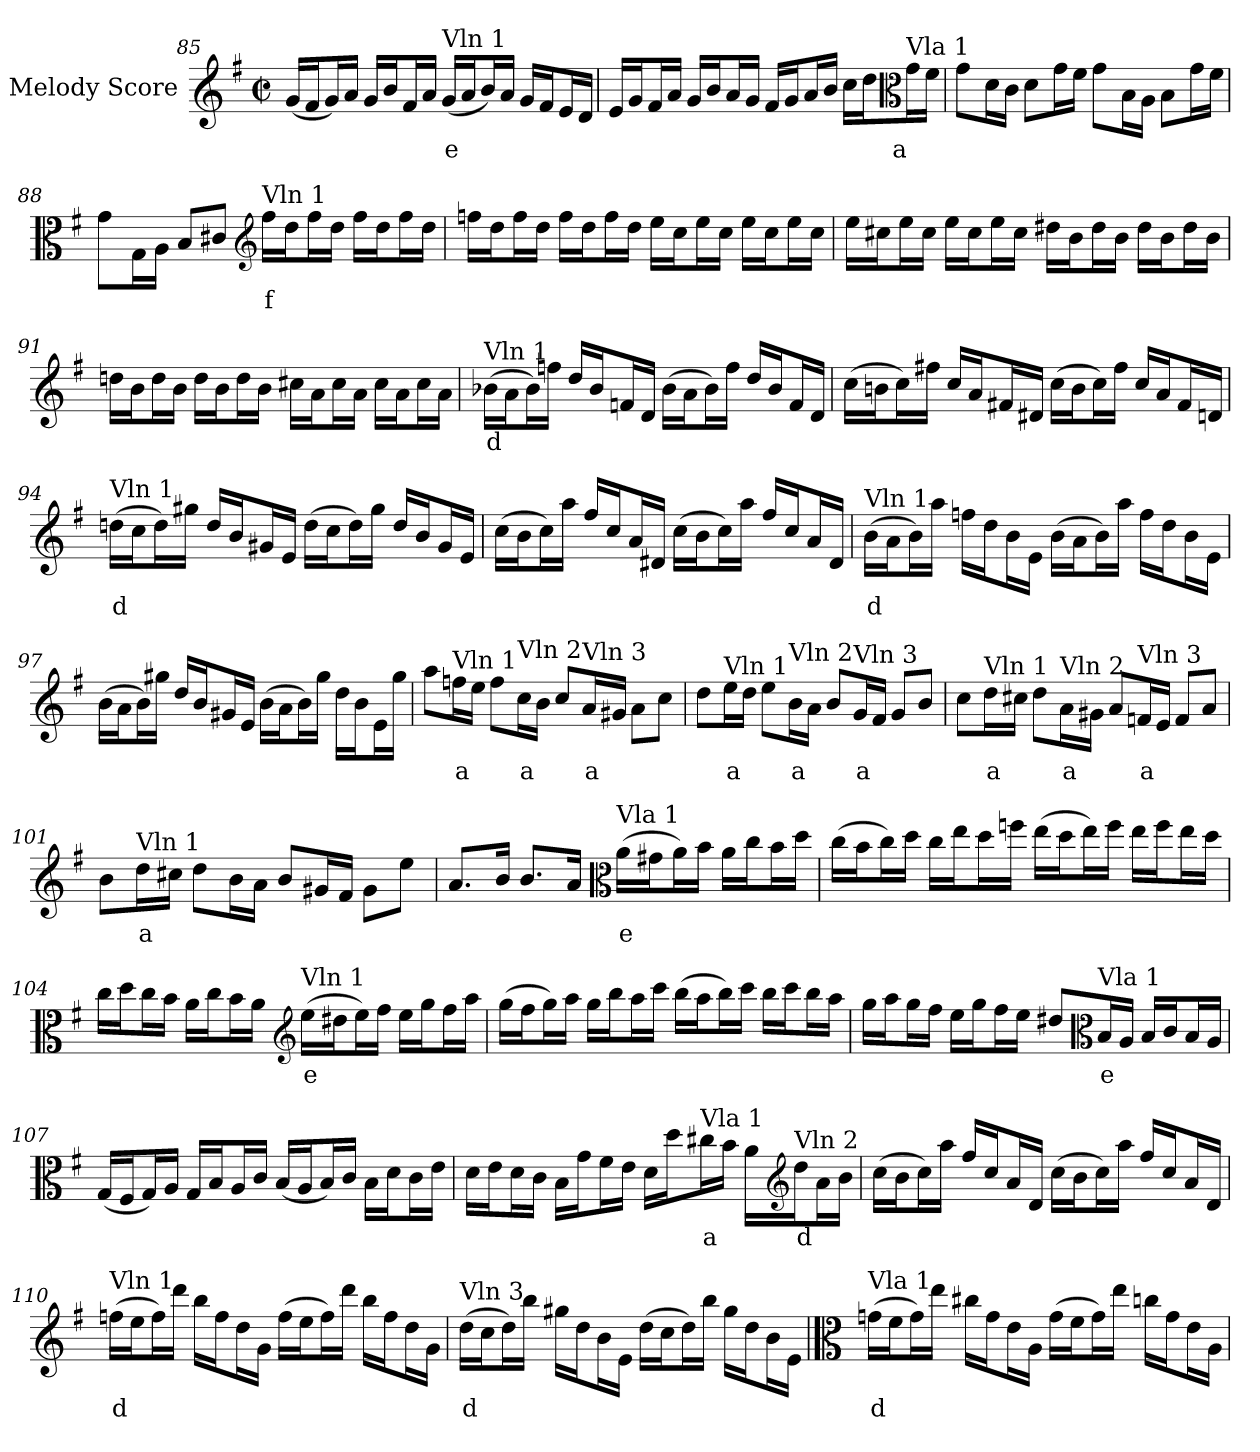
**kern	**text
*part1	*part1
*staff1	*staff1
*I"Melody Score	*
*clefG2	*
*k[f#]	*
*M4/4	*
*met(c|)	*
=85	=85
(16g/LL	.
16f#/J	.
16g/L)	.
16a/JJ	.
16g/LL	.
16b/J	.
16f#/L	.
16a/JJ	.
!LO:TX:a:t=Vln 1	!
!	!LO:LY:b:color=#FF0000
(16g/LL	e
16a/J	.
16b/L)	.
16a/JJ	.
16g/LL	.
16f#/J	.
16e/L	.
16d/JJ	.
=86	=86
16e/LL	.
16g/J	.
16f#/L	.
16a/JJ	.
16g/LL	.
16b/J	.
16a/L	.
16g/JJ	.
16f#/LL	.
16g/J	.
16a/L	.
16b/JJ	.
16cc\LL	.
16dd\J	.
*clefC3	*
!LO:TX:a:t=Vla 1	!
!	!LO:LY:b:color=#FF0000
16g\L	a
16f#\JJ	.
=87	=87
8g\L	.
16d\L	.
16c\JJ	.
8d\L	.
16g\L	.
16f#\JJ	.
8g\L	.
16B\L	.
16A\JJ	.
8B\L	.
16g\L	.
16f#\JJ	.
=88	=88
8g\L	.
16G\L	.
16A\JJ	.
8B/L	.
8c#X/J	.
*clefG2	*
!LO:TX:a:t=Vln 1	!
!	!LO:LY:b:color=#FF0000
16ff#\LL	f
16dd\J	.
16ff#\L	.
16dd\JJ	.
16ff#\LL	.
16dd\J	.
16ff#\L	.
16dd\JJ	.
=89	=89
16ffn\LL	.
16dd\J	.
16ff\L	.
16dd\JJ	.
16ff\LL	.
16dd\J	.
16ff\L	.
16dd\JJ	.
16ee\LL	.
16cc\J	.
16ee\L	.
16cc\JJ	.
16ee\LL	.
16cc\J	.
16ee\L	.
16cc\JJ	.
=90	=90
16ee\LL	.
16cc#X\J	.
16ee\L	.
16cc#\JJ	.
16ee\LL	.
16cc#\J	.
16ee\L	.
16cc#\JJ	.
16dd#X\LL	.
16b\J	.
16dd#\L	.
16b\JJ	.
16dd#\LL	.
16b\J	.
16dd#\L	.
16b\JJ	.
=91	=91
16ddn\LL	.
16b\J	.
16dd\L	.
16b\JJ	.
16dd\LL	.
16b\J	.
16dd\L	.
16b\JJ	.
16cc#X\LL	.
16a\J	.
16cc#\L	.
16a\JJ	.
16cc#\LL	.
16a\J	.
16cc#\L	.
16a\JJ	.
=92	=92
!LO:TX:a:t=Vln 1	!
!	!LO:LY:b:color=#FF0000
(16b-X\LL	d
16a\J	.
16b-\L)	.
16ffn\JJ	.
16dd/LL	.
16b-/J	.
16fn/L	.
16d/JJ	.
(16b-\LL	.
16a\J	.
16b-\L)	.
16ff\JJ	.
16dd/LL	.
16b-/J	.
16f/L	.
16d/JJ	.
=93	=93
(16cc\LL	.
16bn\J	.
16cc\L)	.
16ff#X\JJ	.
16cc/LL	.
16a/J	.
16f#X/L	.
16d#X/JJ	.
(16cc\LL	.
16b\J	.
16cc\L)	.
16ff#\JJ	.
16cc/LL	.
16a/J	.
16f#/L	.
16dn/JJ	.
=94	=94
!LO:TX:a:t=Vln 1	!
!	!LO:LY:b:color=#FF0000
(16ddn\LL	d
16cc\J	.
16dd\L)	.
16gg#X\JJ	.
16dd/LL	.
16b/J	.
16g#X/L	.
16e/JJ	.
(16dd\LL	.
16cc\J	.
16dd\L)	.
16gg#\JJ	.
16dd/LL	.
16b/J	.
16g#/L	.
16e/JJ	.
=95	=95
(16cc\LL	.
16b\J	.
16cc\L)	.
16aa\JJ	.
16ff#/LL	.
16cc/J	.
16a/L	.
16d#X/JJ	.
(16cc\LL	.
16b\J	.
16cc\L)	.
16aa\JJ	.
16ff#/LL	.
16cc/J	.
16a/L	.
16d#/JJ	.
=96	=96
!LO:TX:a:t=Vln 1	!
!	!LO:LY:b:color=#FF0000
(16b\LL	d
16a\J	.
16b\L)	.
16aa\JJ	.
16ffn\LL	.
16dd\J	.
16b\L	.
16e\JJ	.
(16b\LL	.
16a\J	.
16b\L)	.
16aa\JJ	.
16ff\LL	.
16dd\J	.
16b\L	.
16e\JJ	.
=97	=97
(16b\LL	.
16a\J	.
16b\L)	.
16gg#X\JJ	.
16dd/LL	.
16b/J	.
16g#X/L	.
16e/JJ	.
(16b\LL	.
16a\J	.
16b\L)	.
16gg#\JJ	.
16dd\LL	.
16b\J	.
16e\L	.
16gg#\JJ	.
=98	=98
8aa\L	.
!LO:TX:a:t=Vln 1	!
!	!LO:LY:b:color=#FF0000
16ffn\L	a
16ee\JJ	.
8ff\L	.
!LO:TX:a:t=Vln 2	!
!	!LO:LY:b:color=#FF0000
16cc\L	a
16b\JJ	.
8cc/L	.
!LO:TX:a:t=Vln 3	!
!	!LO:LY:b:color=#FF0000
16a/L	a
16g#X/JJ	.
8a\L	.
8cc\J	.
=99	=99
8dd\L	.
!LO:TX:a:t=Vln 1	!
!	!LO:LY:b:color=#FF0000
16ee\L	a
16dd\JJ	.
8ee\L	.
!LO:TX:a:t=Vln 2	!
!	!LO:LY:b:color=#FF0000
16b\L	a
16a\JJ	.
8b/L	.
!LO:TX:a:t=Vln 3	!
!	!LO:LY:b:color=#FF0000
16g/L	a
16f#/JJ	.
8g/L	.
8b/J	.
=100	=100
8cc\L	.
!LO:TX:a:t=Vln 1	!
!	!LO:LY:b:color=#FF0000
16dd\L	a
16cc#X\JJ	.
8dd\L	.
!LO:TX:a:t=Vln 2	!
!	!LO:LY:b:color=#FF0000
16a\L	a
16g#X\JJ	.
8a/L	.
!LO:TX:a:t=Vln 3	!
!	!LO:LY:b:color=#FF0000
16fn/L	a
16e/JJ	.
8f/L	.
8a/J	.
=101	=101
8b\L	.
!LO:TX:a:t=Vln 1	!
!	!LO:LY:b:color=#FF0000
16dd\L	a
16cc#X\JJ	.
8dd\L	.
16b\L	.
16a\JJ	.
8b/L	.
16g#X/L	.
16f#/JJ	.
8g#\L	.
8ee\J	.
=102	=102
8.a/L	.
16b/Jk	.
8.b/L	.
16a/Jk	.
*clefC3	*
!LO:TX:a:t=Vla 1	!
!	!LO:LY:b:color=#FF0000
(16a\LL	e
16g#X\J	.
16a\L)	.
16b\JJ	.
16a\LL	.
16cc\J	.
16b\L	.
16dd\JJ	.
=103	=103
(16cc\LL	.
16b\J	.
16cc\L)	.
16dd\JJ	.
16cc\LL	.
16ee\J	.
16dd\L	.
16ffn\JJ	.
(16ee\LL	.
16dd\J	.
16ee\L)	.
16ff\JJ	.
16ee\LL	.
16ff\J	.
16ee\L	.
16dd\JJ	.
=104	=104
16cc\LL	.
16dd\J	.
16cc\L	.
16b\JJ	.
16a\LL	.
16cc\J	.
16b\L	.
16a\JJ	.
*clefG2	*
!LO:TX:a:t=Vln 1	!
!	!LO:LY:b:color=#FF0000
(16ee\LL	e
16dd#X\J	.
16ee\L)	.
16ff#\JJ	.
16ee\LL	.
16gg\J	.
16ff#\L	.
16aa\JJ	.
=105	=105
(16gg\LL	.
16ff#\J	.
16gg\L)	.
16aa\JJ	.
16gg\LL	.
16bb\J	.
16aa\L	.
16ccc\JJ	.
(16bb\LL	.
16aa\J	.
16bb\L)	.
16ccc\JJ	.
16bb\LL	.
16ccc\J	.
16bb\L	.
16aa\JJ	.
=106	=106
16gg\LL	.
16aa\J	.
16gg\L	.
16ff#\JJ	.
16ee\LL	.
16gg\J	.
16ff#\L	.
16ee\JJ	.
8dd#X/L	.
*clefC3	*
!LO:TX:a:t=Vla 1	!
!	!LO:LY:b:color=#FF0000
16B/L	e
16A/JJ	.
16B/LL	.
16c/J	.
16B/L	.
16A/JJ	.
=107	=107
(16G/LL	.
16F#/J	.
16G/L)	.
16A/JJ	.
16G/LL	.
16B/J	.
16A/L	.
16c/JJ	.
(16B/LL	.
16A/J	.
16B/L)	.
16c/JJ	.
16B\LL	.
16d\J	.
16c\L	.
16e\JJ	.
=108	=108
16d\LL	.
16e\J	.
16d\L	.
16c\JJ	.
16B\LL	.
16g\J	.
16f#\L	.
16e\JJ	.
16d\LL	.
16dd\J	.
!LO:TX:a:t=Vla 1	!
!	!LO:LY:b:color=#FF0000
16cc#X\L	a
16b\JJ	.
16a\LL	.
*clefG2	*
!LO:TX:a:t=Vln 2	!
!	!LO:LY:b:color=#FF0000
16dd\J	d
16a\L	.
16b\JJ	.
=109	=109
(16cc\LL	.
16b\J	.
16cc\L)	.
16aa\JJ	.
16ff#/LL	.
16cc/J	.
16a/L	.
16d/JJ	.
(16cc\LL	.
16b\J	.
16cc\L)	.
16aa\JJ	.
16ff#/LL	.
16cc/J	.
16a/L	.
16d/JJ	.
=110	=110
!LO:TX:a:t=Vln 1	!
!	!LO:LY:b:color=#FF0000
(16ffn\LL	d
16ee\J	.
16ff\L)	.
16ddd\JJ	.
16bb\LL	.
16ff\J	.
16dd\L	.
16g\JJ	.
(16ff\LL	.
16ee\J	.
16ff\L)	.
16ddd\JJ	.
16bb\LL	.
16ff\J	.
16dd\L	.
16g\JJ	.
=111	=111
!LO:TX:a:t=Vln 3	!
!	!LO:LY:b:color=#FF0000
(16dd\LL	d
16cc\J	.
16dd\L)	.
16bb\JJ	.
16gg#X\LL	.
16dd\J	.
16b\L	.
16e\JJ	.
(16dd\LL	.
16cc\J	.
16dd\L)	.
16bb\JJ	.
16gg#\LL	.
16dd\J	.
16b\L	.
16e\JJ	.
=112	=112
*clefC3	*
!LO:TX:a:t=Vla 1	!
!	!LO:LY:b:color=#FF0000
(16gn\LL	d
16f#\J	.
16g\L)	.
16ee\JJ	.
16cc#X\LL	.
16g\J	.
16e\L	.
16A\JJ	.
(16g\LL	.
16f#\J	.
16g\L)	.
16ee\JJ	.
16ccn\LL	.
16g\J	.
16e\L	.
16A\JJ	.
=	=
*-	*-
